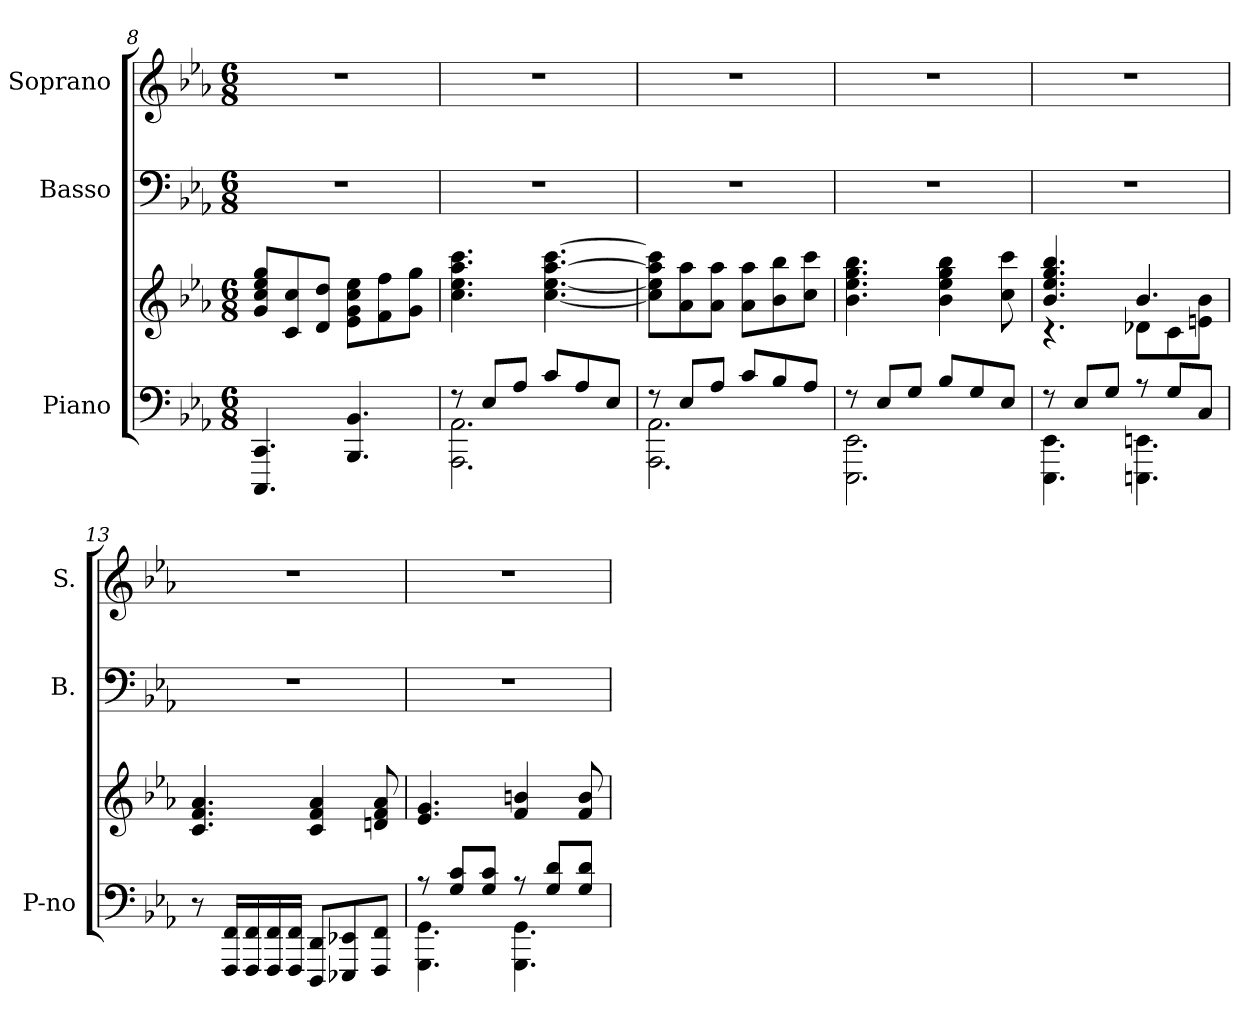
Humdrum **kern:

**kern	**kern	**kern	**kern
*part3	*part3	*part2	*part1
*staff4	*staff3	*staff2	*staff1
*I"Piano	*	*I"Basso	*I"Soprano
*I'P-no	*	*I'B.	*I'S.
*clefF4	*clefG2	*clefF4	*clefG2
*k[b-e-a-]	*k[b-e-a-]	*k[b-e-a-]	*k[b-e-a-]
*c:	*c:	*c:	*c:
*M6/8	*M6/8	*M6/8	*M6/8
=8	=8	=8	=8
!	!	!LO:N:vis=1	!LO:N:vis=1
4.CCCi/ 4.CCi	8gi/ 8cci 8ee-i 8ggiL	2.r	2.r
.	8ci/ 8cci	.	.
.	8di/ 8ddiJ	.	.
4.BBB-i/ 4.BB-i	8e-i\ 8gi 8cci 8ee-iL	.	.
.	8fi\ 8ffi	.	.
.	8gi\ 8ggiJ	.	.
=9	=9	=9	=9
*^	*	*	*
!	!	!	!LO:N:vis=1	!LO:N:vis=1
8r	2.AAA-i\ 2.AA-i	4.cci\ 4.ee-i 4.aa-i 4.ccci	2.r	2.r
8E-i/L	.	.	.	.
8A-i/J	.	.	.	.
8ci/L	.	[<4.cci\ [<4.ee-i [>4.aa-i [>4.ccci	.	.
8A-i/	.	.	.	.
8E-i/J	.	.	.	.
=10	=10	=10	=10	=10
!	!	!	!LO:N:vis=1	!LO:N:vis=1
8r	2.AAA-i\ 2.AA-i	8cci\] 8ee-i] 8aa-i] 8ccci]L	2.r	2.r
8E-i/L	.	8a-i\ 8aa-i	.	.
8A-i/J	.	8a-i\ 8aa-iJ	.	.
8ci/L	.	8a-i\ 8aa-iL	.	.
8B-i/	.	8b-i\ 8bb-i	.	.
8A-i/J	.	8cci\ 8ccciJ	.	.
!!LO:LB:g=z
=11	=11	=11	=11	=11
!	!	!	!LO:N:vis=1	!LO:N:vis=1
8r	2.EEE-i\ 2.EE-i	4.b-i\ 4.ee-i 4.ggi 4.bb-i	2.r	2.r
8E-i/L	.	.	.	.
8Gi/J	.	.	.	.
8B-i/L	.	4b-i\ 4ee-i 4ggi 4bb-i	.	.
8Gi/	.	.	.	.
8E-i/J	.	8cci\ 8ccci	.	.
=12	=12	=12	=12	=12
*	*	*^	*	*
!	!	!	!	!LO:N:vis=1	!LO:N:vis=1
8r	4.EEE-i\ 4.EE-i	4.b-i/ 4.ee-i 4.ggi 4.bb-i	4.r	2.r	2.r
8E-i/L	.	.	.	.	.
8Gi/J	.	.	.	.	.
8r	4.EEEni\ 4.EEni	4.b-i/	8d-Xi\L	.	.
8Gi/L	.	.	8ci\	.	.
8Ci/J	.	.	8eni\ 8b-iJ	.	.
*v	*v	*	*	*	*
=13	=13	=13	=13	=13
!	!	!	!LO:N:vis=1	!LO:N:vis=1
*	*v	*v	*	*
8r	4.ci/ 4.fi 4.a-i	2.r	2.r
16FFFi/ 16FFiLL	.	.	.
16FFFi/ 16FFi	.	.	.
16FFFi/ 16FFi	.	.	.
16FFFi/ 16FFiJJ	.	.	.
8DDDi/ 8DDiL	4ci/ 4fi 4a-i	.	.
8EEE-Xi/ 8EE-Xi	.	.	.
8FFFi/ 8FFiJ	8dni/ 8fi 8a-i	.	.
=14	=14	=14	=14
*^	*	*	*
!	!	!	!LO:N:vis=1	!LO:N:vis=1
8r	4.GGGi\ 4.GGi	4.e-i/ 4.gi	2.r	2.r
8Gi/ 8ciL	.	.	.	.
8Gi/ 8ciJ	.	.	.	.
8r	4.GGGi\ 4.GGi	4fi/ 4bni	.	.
8Gi/ 8diL	.	.	.	.
8Gi/ 8diJ	.	8fi/ 8bi	.	.
*v	*v	*	*	*
=	=	=	=
*-	*-	*-	*-
